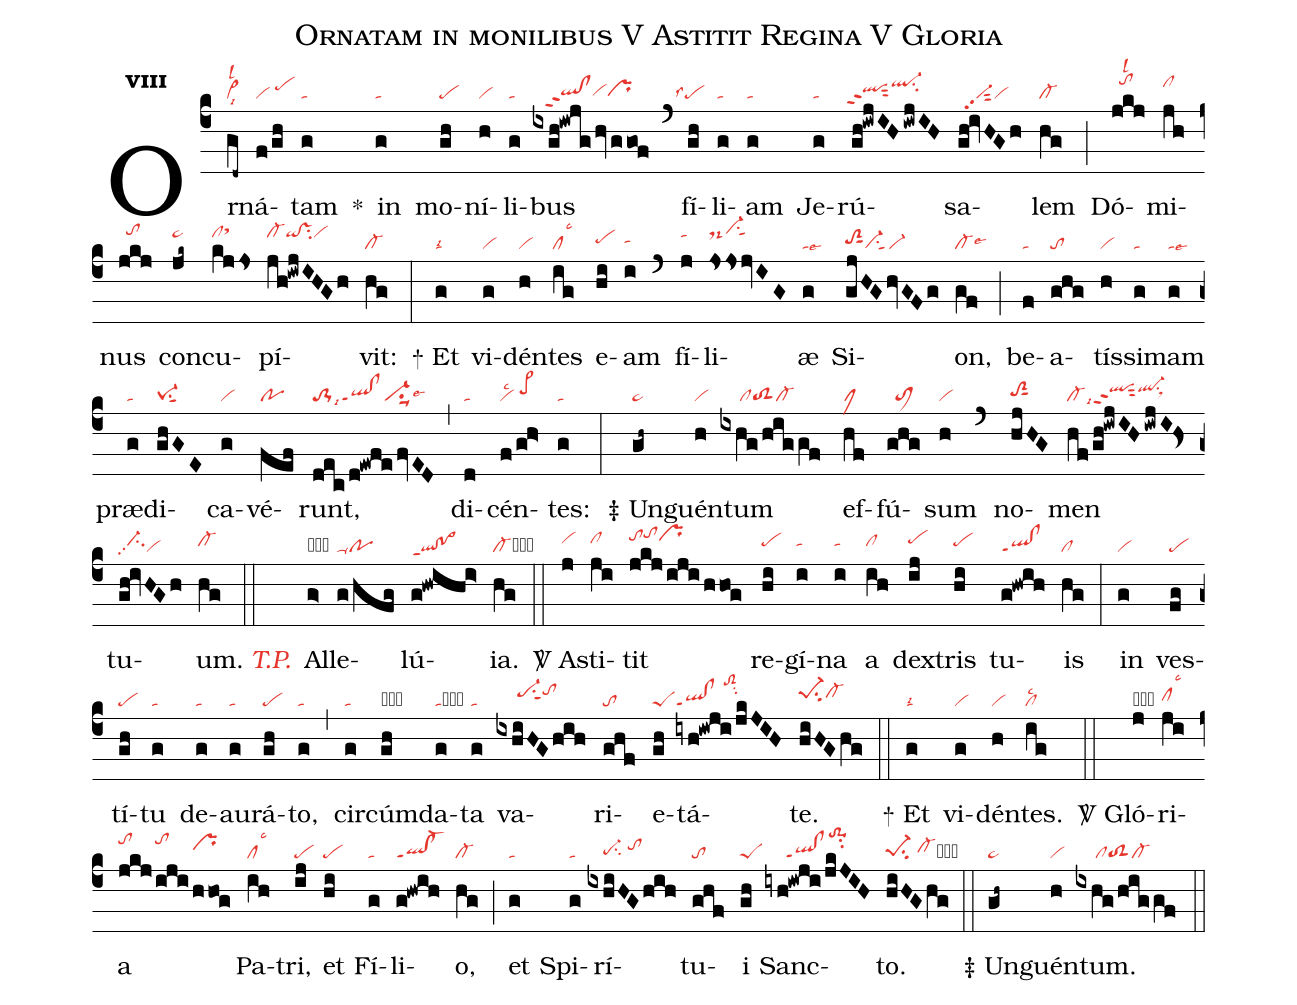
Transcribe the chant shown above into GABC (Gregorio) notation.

name:Ornatam in monilibus V Astitit Regina V Gloria;
office-part:re;
mode:8;
nabc-lines:1;
%%
initial-style: 1;
name: Ornatam in monilibus;
mode:8;
office-part: Responsorium;
annotation: Resp.;
annotation:viii;
nabc-lines:1;
%%
(c4) Or(gd~|vi>lsl2lsi8)ná(f/gh|vi/pehi)tam(g|ta) <sp>*</sp>() in(g|ta) mo(gh|pe)ní(h|vi)li(g|ta)bus(ixgh!iwjg/hvggof|///qlhg!clhgppt2vihgprhg) (`) fí(gh|```pelss4)li(g|ta)am(g|ta) Je(g|ta)rú(gh!iwjIH/iwjIH|`qlhhppt2sut2ql-hjsu2)sa(gh!ivHGh|//vi-sut2pp2vi)lem(hg|cl-) (;) Dó(jkj|//tohklsl2)mi(jh|clhj)nus(jkj|//tohk) con(jk~|pe~hj)cu(kjjs|clhjsthl)pí(jh!iwjIHGh|cl-hjqihj!vshjsu2vihj)vit:(hg|cl-) (:)
<sp>+</sp> Et(g|talsi2) vi(g|vi)dén(h|vi)tes(ig|cllsc3) e(hi|pehh)am(i|tahh) (`) fí(j|tahj)li(jsjsjvIG|ds-hjvi-hksu1sut1)æ(g|talse6) Si(gjHGhvGFg|toS2hhsut1vi-su1sut1vi-)on,(gf|cl-lse6) (;) be(f|ta)a(ghg|to)tís(h|vi)si(g|ta)mam(g|talse6) præ(g|ta)di(ghGE|pe-1su1sut1)ca(g|vi)vé(fef|po)runt,(dec/d!ewfe/fvED|to-1lsi9ql!clppt1vi-su1suu1lse6) (,) di(d|ta)cén(f/gh>|vilsc2/pe>hi)tes:(g|ta) (:)
<sp>‡</sp> Un(gh~|pe~)guén(h|vi)tum(ixhg/higgf|/////cltoS2cl-) ef(hf|clM)fú(ghg|//toM1)sum(h|vi) (`) no(hjHG|toS2hhsut1)men(hf/gh!iwjIH/iwjI!Hs>|cl-lsi9qlhippt2sut2ql-hisu1sux1) tu(gh!ivHGh|//ci-hhpp2vi)um.(hg|cl-hh) (::)
<i><c>T.P.</c></i>() Al(g>|obvi>)le(g/hfg|poppu1)lú(g!hwihi>|ql!po>ppt1)ia.(hg|cl-cb) (::)

<sp>V/</sp> A(j|vihi)sti(ji|clhi)tit(jkj/iji/hhog|tohjtohkprhj) re(hi|pehh)gí(i|tahh)na(i|tahh) a(ih|clhh) dex(ij|pehi)tris(hi|pehh) tu(g!hwih|ql!clppt1)is(hg|cl) (:) in(g|vi) ves(fg|pe)tí(gh|pe)tu(g|ta) de(g|ta)au(g|ta)rá(gh|pe)to,(g|ta) (,) cir(g|ta)cúm(gh|obpe)da(g|tacb)ta(g|ta) va(ixhiHGhih|/////pe-hisu1sut1tohj)ri(ghf|to)e(gh|peS)tá(iyh!iwji/jkJIH|ql!clppt1/toS2hmsu2)te.(hiHGhg|pe-1hisu2cl-hi) (::)
<sp>+</sp> Et(g|talsi2) vi(g|vi)dén(h|vi)tes.(ig|cllsc2) (::)

<sp>V/</sp> Gló(j|obvihh)ri(ji|clhhlsc3)a(jkj|tohk|iji|tohk|hhog|prhi) Pa(ih|cllsc3)tri,(ij|pe) et(hi|pe) Fí(g|ta)li(g!hwih|ql!cl-ppt1)o,(hg|cl-) (;) et(g|ta) Spi(g|ta)rí(ixhiHG/hih|////pe-hgsu2/tohi)tu(ghf|to)i(gh|peS) Sanc(iyh!iwji/jkJIH|/////ql!clppt1to-1hmsu2)to.(hiHGhg|pe-1hgsu2/cl-hhcb) (::)
<sp>‡</sp> Un(gh~|pe~)guén(h|vi)tum.(ixhg/higgf|/////cltoS2cl-) (::)
